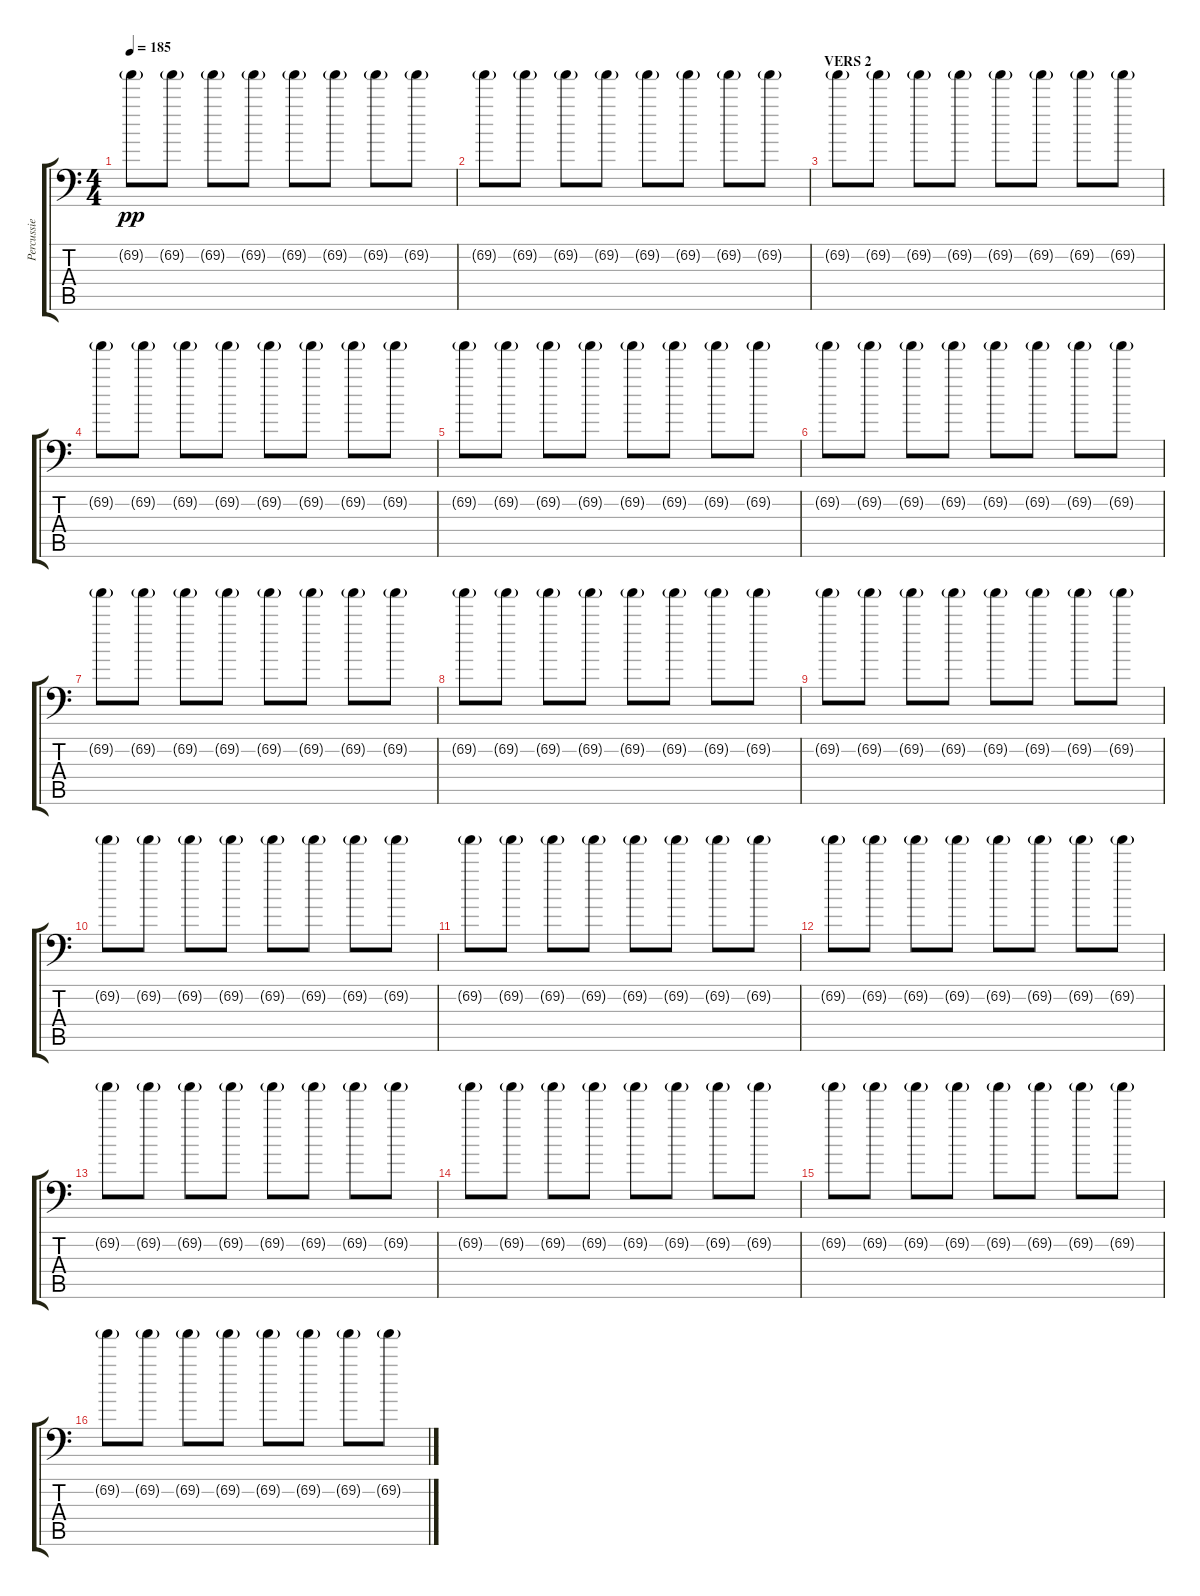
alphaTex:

\track ("Percussie" "Percussie") {instrument acousticgrandpiano}
\staff {score tabs}
\tuning (C-1 C-1 C-1 C-1 C-1 C-1) {hide}
\ts (4 4)
\tempo 185
\clef f4
\ks c
69.2{g}.8{dy pp} 69.2{g}.8 69.2{g}.8 69.2{g}.8 69.2{g}.8 69.2{g}.8 69.2{g}.8 69.2{g}.8 |
69.2{g}.8 69.2{g}.8 69.2{g}.8 69.2{g}.8 69.2{g}.8 69.2{g}.8 69.2{g}.8 69.2{g}.8 |
\section ("" "VERS 2")
69.2{g}.8 69.2{g}.8 69.2{g}.8 69.2{g}.8 69.2{g}.8 69.2{g}.8 69.2{g}.8 69.2{g}.8 |
69.2{g}.8 69.2{g}.8 69.2{g}.8 69.2{g}.8 69.2{g}.8 69.2{g}.8 69.2{g}.8 69.2{g}.8 |
69.2{g}.8 69.2{g}.8 69.2{g}.8 69.2{g}.8 69.2{g}.8 69.2{g}.8 69.2{g}.8 69.2{g}.8 |
69.2{g}.8 69.2{g}.8 69.2{g}.8 69.2{g}.8 69.2{g}.8 69.2{g}.8 69.2{g}.8 69.2{g}.8 |
69.2{g}.8 69.2{g}.8 69.2{g}.8 69.2{g}.8 69.2{g}.8 69.2{g}.8 69.2{g}.8 69.2{g}.8 |
69.2{g}.8 69.2{g}.8 69.2{g}.8 69.2{g}.8 69.2{g}.8 69.2{g}.8 69.2{g}.8 69.2{g}.8 |
69.2{g}.8 69.2{g}.8 69.2{g}.8 69.2{g}.8 69.2{g}.8 69.2{g}.8 69.2{g}.8 69.2{g}.8 |
69.2{g}.8 69.2{g}.8 69.2{g}.8 69.2{g}.8 69.2{g}.8 69.2{g}.8 69.2{g}.8 69.2{g}.8 |
69.2{g}.8 69.2{g}.8 69.2{g}.8 69.2{g}.8 69.2{g}.8 69.2{g}.8 69.2{g}.8 69.2{g}.8 |
69.2{g}.8 69.2{g}.8 69.2{g}.8 69.2{g}.8 69.2{g}.8 69.2{g}.8 69.2{g}.8 69.2{g}.8 |
69.2{g}.8 69.2{g}.8 69.2{g}.8 69.2{g}.8 69.2{g}.8 69.2{g}.8 69.2{g}.8 69.2{g}.8 |
69.2{g}.8 69.2{g}.8 69.2{g}.8 69.2{g}.8 69.2{g}.8 69.2{g}.8 69.2{g}.8 69.2{g}.8 |
69.2{g}.8 69.2{g}.8 69.2{g}.8 69.2{g}.8 69.2{g}.8 69.2{g}.8 69.2{g}.8 69.2{g}.8 |
69.2{g}.8 69.2{g}.8 69.2{g}.8 69.2{g}.8 69.2{g}.8 69.2{g}.8 69.2{g}.8 69.2{g}.8
